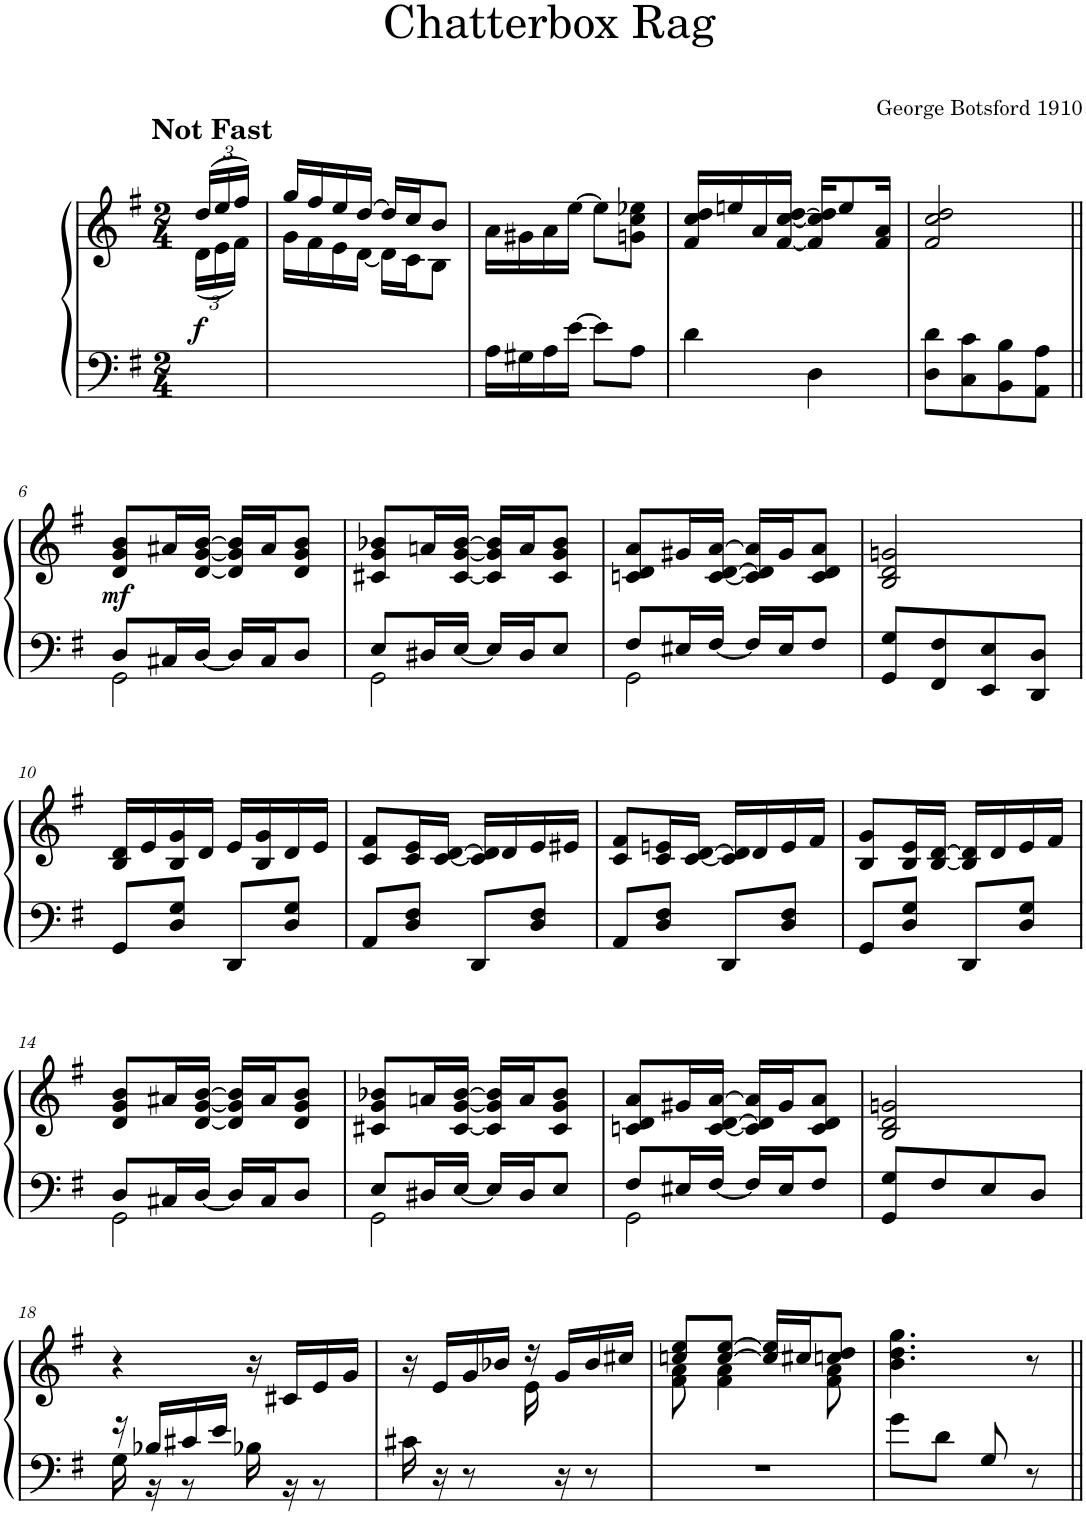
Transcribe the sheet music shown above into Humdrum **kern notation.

**kern	**kern	**dynam
*part1	*part1	*part1
*staff2	*staff1	*staff1/2
*I"Honky Tonk Piano	*	*
*I'Hnk. Pno.	*	*
*clefF4	*clefG2	*
*k[f#]	*k[f#]	*
*M2/4	*M2/4	*
*	*Xbrackettup	*
=1	=1	=1
*	*^	*
!	!LO:TX:a:B:t=Not Fast	!	!
!	!	!	!LO:DY:b
2ryy	(24dd/LL	(24d\LL	f
.	24ee/	24e\	.
.	24ff#/JJ)	24f#\JJ)	.
.	4.ryy	4.ryy	.
=2	=2	=2	=2
2ryy	16gg/LL	16g\LL	.
.	16ff#/	16f#\	.
.	16ee/	16e\	.
.	[16dd/JJ	[16d\JJ	.
.	16dd/LL]	16d\LL]	.
.	16cc/J	16c\J	.
.	8b/J	8B\J	.
*	*v	*v	*
=3	=3	=3
16A\LL	16a\LL	.
16G#X\	16g#X\	.
16A\	16a\	.
[16e\JJ	[16ee\JJ	.
8e\L]	8ee\L]	.
8A\J	8gn\ 8cc\ 8ee-X\J	.
=4	=4	=4
4d\	16f#/ 16cc/ 16dd/LL	.
.	16een/	.
.	16a/	.
.	[16f#/ [16cc/ [16dd/JJ	.
4D\	16f#/] 16cc/] 16dd/]KL	.
.	8ee/	.
.	16f#/ 16a/Jk	.
=5	=5	=5
8D\ 8d\L	2f#/ 2cc/ 2dd/	.
8C\ 8c\	.	.
8BB\ 8B\	.	.
8AA\ 8A\J	.	.
!!LO:LB:g=z
=6||	=6||	=6||
*^	*	*
!	!	!	!LO:DY:b
8D/L	2GG\	8d/ 8g/ 8b/L	mf
16C#X/L	.	16a#X/L	.
[<16D/JJ	.	[16d/ [16g/ [16b/JJ	.
16D/LL]	.	16d/] 16g/] 16b/]LL	.
16C#/J	.	16a#/J	.
8D/J	.	8d/ 8g/ 8b/J	.
=7	=7	=7	=7
8E/L	2GG\	8c#X/ 8g/ 8b-X/L	.
16D#X/L	.	16an/L	.
[<16E/JJ	.	[16c#/ [16g/ [16b-/JJ	.
16E/LL]	.	16c#/] 16g/] 16b-/]LL	.
16D#/J	.	16a/J	.
8E/J	.	8c#/ 8g/ 8b-/J	.
=8	=8	=8	=8
8F#/L	2GG\	8cn/ 8d/ 8a/L	.
16E#X/L	.	16g#X/L	.
[<16F#/JJ	.	[16c/ [16d/ [16a/JJ	.
16F#/LL]	.	16c/] 16d/] 16a/]LL	.
16E#/J	.	16g#/J	.
8F#/J	.	8c/ 8d/ 8a/J	.
*v	*v	*	*
=9	=9	=9
8GG/ 8G/L	2B/ 2d/ 2gn/	.
8FF#/ 8F#/	.	.
8EE/ 8E/	.	.
8DD/ 8D/J	.	.
!!LO:LB:g=z
=10	=10	=10
8GG/L	16B/ 16d/LL	.
.	16e/	.
8D/ 8G/J	16B/ 16g/	.
.	16d/JJ	.
8DD/L	16e/LL	.
.	16B/ 16g/	.
8D/ 8G/J	16d/	.
.	16e/JJ	.
=11	=11	=11
8AA/L	8c/ 8f#/L	.
8D/ 8F#/J	16c/ 16e/L	.
.	[16c/ [16d/JJ	.
8DD/L	16c/] 16d/]LL	.
.	16d/	.
8D/ 8F#/J	16e/	.
.	16e#X/JJ	.
=12	=12	=12
8AA/L	8c/ 8f#/L	.
8D/ 8F#/J	16c/ 16en/L	.
.	[16c/ [16d/JJ	.
8DD/L	16c/] 16d/]LL	.
.	16d/	.
8D/ 8F#/J	16e/	.
.	16f#/JJ	.
=13	=13	=13
8GG/L	8B/ 8g/L	.
8D/ 8G/J	16B/ 16e/L	.
.	[16B/ [16d/JJ	.
8DD/L	16B/] 16d/]LL	.
.	16d/	.
8D/ 8G/J	16e/	.
.	16f#/JJ	.
!!LO:LB:g=z
=14	=14	=14
*^	*	*
8D/L	2GG\	8d/ 8g/ 8b/L	.
16C#X/L	.	16a#X/L	.
[<16D/JJ	.	[16d/ [16g/ [16b/JJ	.
16D/LL]	.	16d/] 16g/] 16b/]LL	.
16C#/J	.	16a#/J	.
8D/J	.	8d/ 8g/ 8b/J	.
=15	=15	=15	=15
8E/L	2GG\	8c#X/ 8g/ 8b-X/L	.
16D#X/L	.	16an/L	.
[<16E/JJ	.	[16c#/ [16g/ [16b-/JJ	.
16E/LL]	.	16c#/] 16g/] 16b-/]LL	.
16D#/J	.	16a/J	.
8E/J	.	8c#/ 8g/ 8b-/J	.
=16	=16	=16	=16
8F#/L	2GG\	8cn/ 8d/ 8a/L	.
16E#X/L	.	16g#X/L	.
[<16F#/JJ	.	[16c/ [16d/ [16a/JJ	.
16F#/LL]	.	16c/] 16d/] 16a/]LL	.
16E#/J	.	16g#/J	.
8F#/J	.	8c/ 8d/ 8a/J	.
*v	*v	*	*
=17	=17	=17
8GG/ 8G/L	2B/ 2d/ 2gn/	.
8F#/	.	.
8E/	.	.
8D/J	.	.
!!LO:LB:g=z
=18	=18	=18
*^	*	*
16r	16G\	4r	.
16B-X/LL	16r	.	.
16c#X/	8r	.	.
16e/JJ	.	.	.
4ryy	16B-X\	16r	.
.	16r	16c#X/LL	.
.	8r	16e/	.
.	.	16g/JJ	.
*v	*v	*	*
=19	=19	=19
*	*^	*
16c#X\	16r	4ryy	.
16r	16e/LL	.	.
8r	16g/	.	.
.	16b-X/JJ	.	.
16ryy	16r	16e\	.
16r	16g/LL	8.ryy	.
8r	16b-/	.	.
.	16cc#X/JJ	.	.
=20	=20	=20	=20
2r	8ccn/ 8ee/L	8f#\ 8a\	.
.	[8cc/ [8ee/J	4f#\ 4a\	.
.	16cc/] 16ee/]LL	.	.
.	16cc#X/J	.	.
.	8ccn/ 8dd/J	8f#\ 8a\	.
*	*v	*v	*
=21	=21	=21
8g\L	4.b\ 4.dd\ 4.gg\	.
8d\J	.	.
8G/	.	.
8r	8r	.
=||	=||	=||
*-	*-	*-
